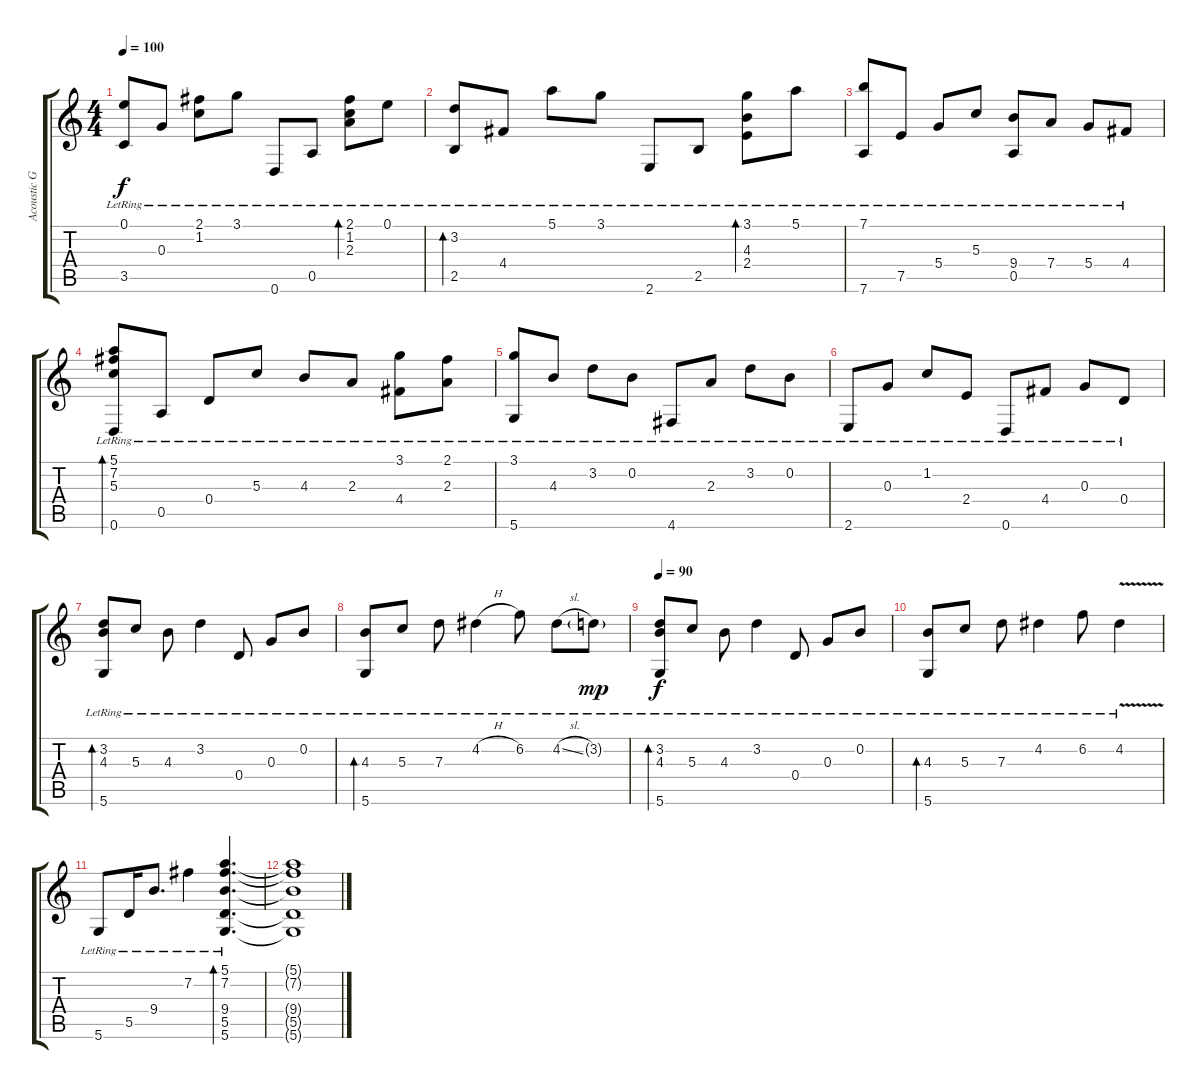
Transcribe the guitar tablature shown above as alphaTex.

\track ("Acoustic Guitar" "Acoustic G") {instrument acousticguitarsteel}
\staff {score tabs}
\tuning (E4 B3 G3 D3 A2 D2) {hide}
\ts (4 4)
\tempo 100
\clef g2
\ks c
(0.1{lr} 3.5{lr}).8{dy f} 0.3{lr}.8 (2.1{lr} 1.2{lr}).8 3.1{lr}.8 0.6{lr}.8 0.5{lr}.8 (2.1{lr} 1.2{lr} 2.3{lr}).8{bd 480} 0.1{lr}.8 |
(3.2{lr} 2.5{lr}).8{bd 480} 4.4{lr}.8 5.1{lr}.8 3.1{lr}.8 2.6{lr}.8 2.5{lr}.8 (3.1{lr} 4.3{lr} 2.4{lr}).8{bd 480} 5.1{lr}.8 |
(7.1{lr} 7.6{lr}).8 7.5{lr}.8 5.4{lr}.8 5.3{lr}.8 (9.4{lr} 0.5{lr}).8 7.4{lr}.8 5.4{lr}.8 4.4{lr}.8 |
(5.1{lr} 7.2{lr} 5.3{lr} 0.6{lr}).8{bd 480} 0.5{lr}.8 0.4{lr}.8 5.3{lr}.8 4.3{lr}.8 2.3{lr}.8 (3.1{lr} 4.4{lr}).8 (2.1{lr} 2.3{lr}).8 |
(3.1{lr} 5.6{lr}).8 4.3{lr}.8 3.2{lr}.8 0.2{lr}.8 4.6{lr}.8 2.3{lr}.8 3.2{lr}.8 0.2{lr}.8 |
2.6{lr}.8 0.3{lr}.8 1.2{lr}.8 2.4{lr}.8 0.6{lr}.8 4.4{lr}.8 0.3{lr}.8 0.4{lr}.8 |
(3.2{lr} 4.3{lr} 5.6{lr}).8{bd 480} 5.3{lr}.8 4.3{lr}.8 3.2{lr}.4 0.4{lr}.8 0.3{lr}.8 0.2{lr}.8 |
(4.3{lr} 5.6{lr}).8{bd 480} 5.3{lr}.8 7.3{lr}.8 4.2{h lr}.4 6.2{lr}.8 4.2{sl lr}.8 3.2{g lr}.8{dy mp} |
\tempo 90
(3.2{lr} 4.3{lr} 5.6{lr}).8{bd 480 dy f} 5.3{lr}.8 4.3{lr}.8 3.2{lr}.4 0.4{lr}.8 0.3{lr}.8 0.2{lr}.8 |
(4.3{lr} 5.6{lr}).8{bd 480} 5.3{lr}.8 7.3{lr}.8 4.2{lr}.4 6.2{lr}.8 4.2{v lr}.4 |
5.6{lr}.8 5.5{lr}.16 9.4{lr}.8{d} 7.2{lr}.4 (5.1{lr} 7.2{lr} 9.4{lr} 5.5{lr} 5.6{lr}).4{d bd 240} |
(5.1{t} 7.2{t} 9.4{t} 5.5{t} 5.6{t}).1
